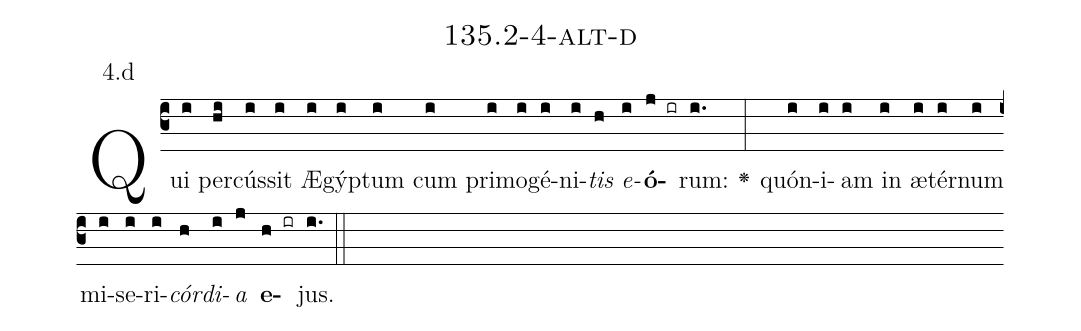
name: 135.2-4-alt-d;
annotation: 4.d;
%%
(c3)Qui(i) per(hi)cús(i)sit(i) Æ(i)gýp(i)tum(i) cum(i) pri(i)mo(i)gé(i)ni(i)<i>tis</i>(h) <i>e</i>(i)<b>ó</b>(j ir)rum:(i.) <v>\greheightstar</v>(:) quón(i)i(i)am(i) in(i) æ(i)tér(i)num(i) mi(i)se(i)ri(i)<i>cór</i>(h)<i>di</i>(i)<i>a</i>(j) <b>e</b>(h ir)jus.(i.) (::)


%E(i) u(h) o(i) u(j) a(h) e.(i.) (::)
